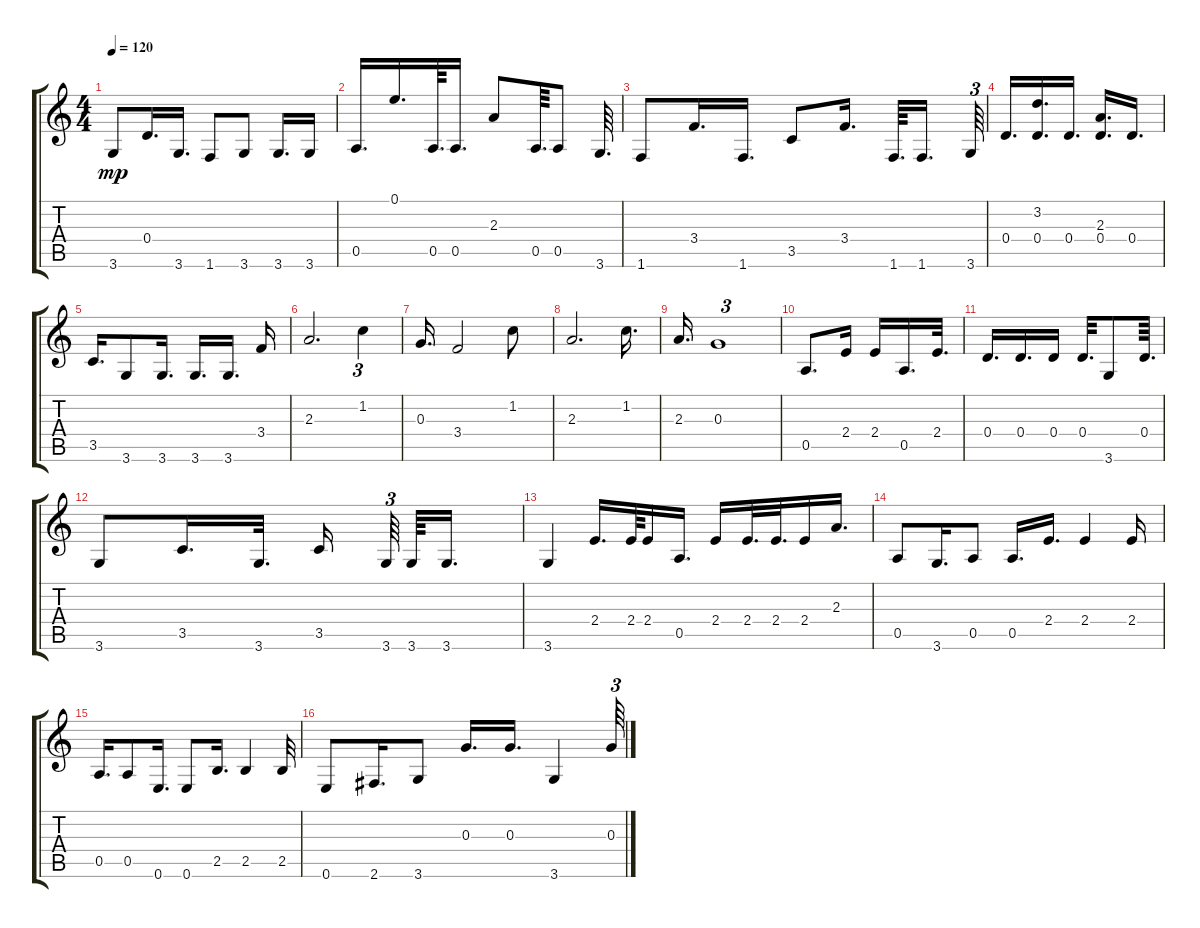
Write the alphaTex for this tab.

\track "" {instrument electricbasspick}
\staff {score tabs}
\tuning (E4 B3 G3 D3 A2 E2) {hide}
\ts (4 4)
\tempo 120
\clef g2
\ks c
3.6.8{dy mp} 0.4.16{d} 3.6.16{d} 1.6.8 3.6.8 3.6.16{d} 3.6.16 |
0.5.16{d} 0.1.16{d} 0.5.64{d} 0.5.16{d} 2.3.8 0.5.64{d} 0.5.8 3.6.64{d} |
1.6.8 3.4.16{d} 1.6.16{d} 3.5.8 3.4.16{d} 1.6.64{d} 1.6.16{d} 3.6.64{tu (3 2)} |
0.4.16{d} (3.2 0.4).16{d} 0.4.16{d} (2.3 0.4).16{d} 0.4.16{d} |
3.5.16{d} 3.6.8 3.6.16{d} 3.6.16{d} 3.6.16{d} 3.4.16 |
2.3.2{d} 1.2.4{tu (3 2)} |
0.3.16{d} 3.4.2 1.2.8 |
2.3.2{d} 1.2.16{d} |
2.3.16{d} 0.3.1{tu (3 2)} |
0.5.8{d} 2.4.16 2.4.16 0.5.16{d} 2.4.32{d} |
0.4.16{d} 0.4.16{d} 0.4.16 0.4.32{d} 3.6.8 0.4.64{d} |
3.6.8 3.5.16{d} 3.6.32{d} 3.5.16 3.6.64{tu (3 2)} 3.6.64 3.6.16{d} |
3.6.4 2.4.16{d} 2.4.64 2.4.16 0.5.16{d} 2.4.16 2.4.32{d} 2.4.32{d} 2.4.16 2.3.16{d} |
0.5.8 3.6.16{d} 0.5.8 0.5.16{d} 2.4.16{d} 2.4.4 2.4.16 |
0.5.16{d} 0.5.8 0.6.16{d} 0.6.8 2.5.16{d} 2.5.4 2.5.32 |
0.6.8 2.6.16{d} 3.6.8 0.3.16{d} 0.3.16{d} 3.6.4 0.3.64{tu (3 2)}
